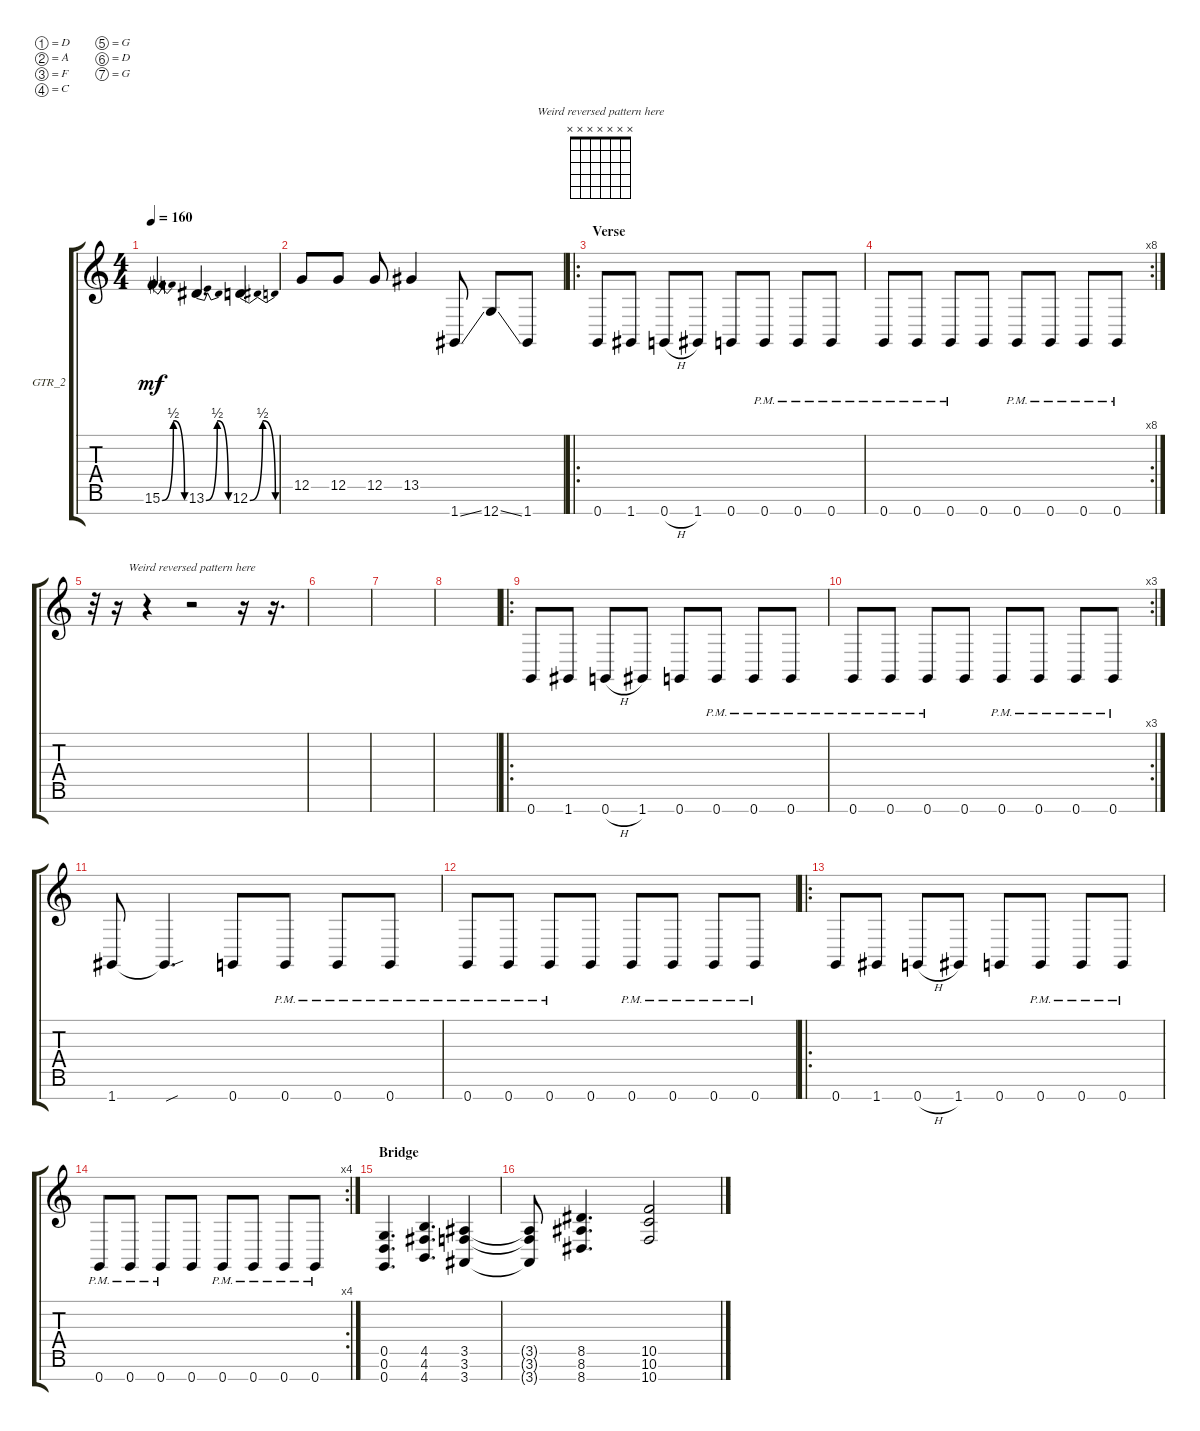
\defaultSystemsLayout 4
\bracketExtendMode groupsimilarinstruments
\firstSystemTrackNameOrientation horizontal
\otherSystemsTrackNameOrientation horizontal
\track ("GTR_2" "GTR_2") {instrument distortionguitar}
\staff {score tabs}
\tuning (D4 A3 F3 C3 G2 D2 G1)
\chord ("Weird reversed pattern here" x x x x x x x)
\ts (4 4)
\tempo 160
\clef g2
\ks c
15.6{be (bendrelease 0 0 26.4 2 36 2 59.4 0)}.4{d dy mf} 13.6{be (bendrelease 0 0 28.2 2 45 2 59.4 0)}.4{d} 12.6{be (bendrelease 0 0 17.4 2 45.6 2 59.4 0)}.4 |
12.5.8 12.5.8 12.5.8 13.5.4 1.7{ss}.8 12.7{ss}.8 1.7.8 |
\ro
\section ("" "Verse")
0.7.8 1.7.8 0.7{h}.8 1.7.8 0.7.8 0.7{pm}.8 0.7{pm}.8 0.7{pm}.8 |
\rc 8
0.7{pm}.8 0.7{pm}.8 0.7{pm}.8 0.7.8 0.7{pm}.8 0.7{pm}.8 0.7{pm}.8 0.7{pm}.8 |
r.32 r.16 r.4 r.2{ch "Weird reversed pattern here"} r.16 r.16{d} |
|
|
|
\ro
0.7.8 1.7.8 0.7{h}.8 1.7.8 0.7.8 0.7{pm}.8 0.7{pm}.8 0.7{pm}.8 |
\rc 3
0.7{pm}.8 0.7{pm}.8 0.7{pm}.8 0.7.8 0.7{pm}.8 0.7{pm}.8 0.7{pm}.8 0.7{pm}.8 |
1.7.8 1.7{sou t}.4{d} 0.7.8 0.7{pm}.8 0.7{pm}.8 0.7{pm}.8 |
0.7{pm}.8 0.7{pm}.8 0.7{pm}.8 0.7.8 0.7{pm}.8 0.7{pm}.8 0.7{pm}.8 0.7{pm}.8 |
\ro
0.7.8 1.7.8 0.7{h}.8 1.7.8 0.7.8 0.7{pm}.8 0.7{pm}.8 0.7{pm}.8 |
\rc 4
0.7{pm}.8 0.7{pm}.8 0.7{pm}.8 0.7.8 0.7{pm}.8 0.7{pm}.8 0.7{pm}.8 0.7{pm}.8 |
\section ("" "Bridge")
(0.7 0.6 0.5).4{d} (4.7 4.6 4.5).4{d} (3.7 3.6 3.5).4 |
(3.7{t} 3.6{t} 3.5{t}).8 (8.7 8.6 8.5).4{d} (10.7 10.6 10.5).2
